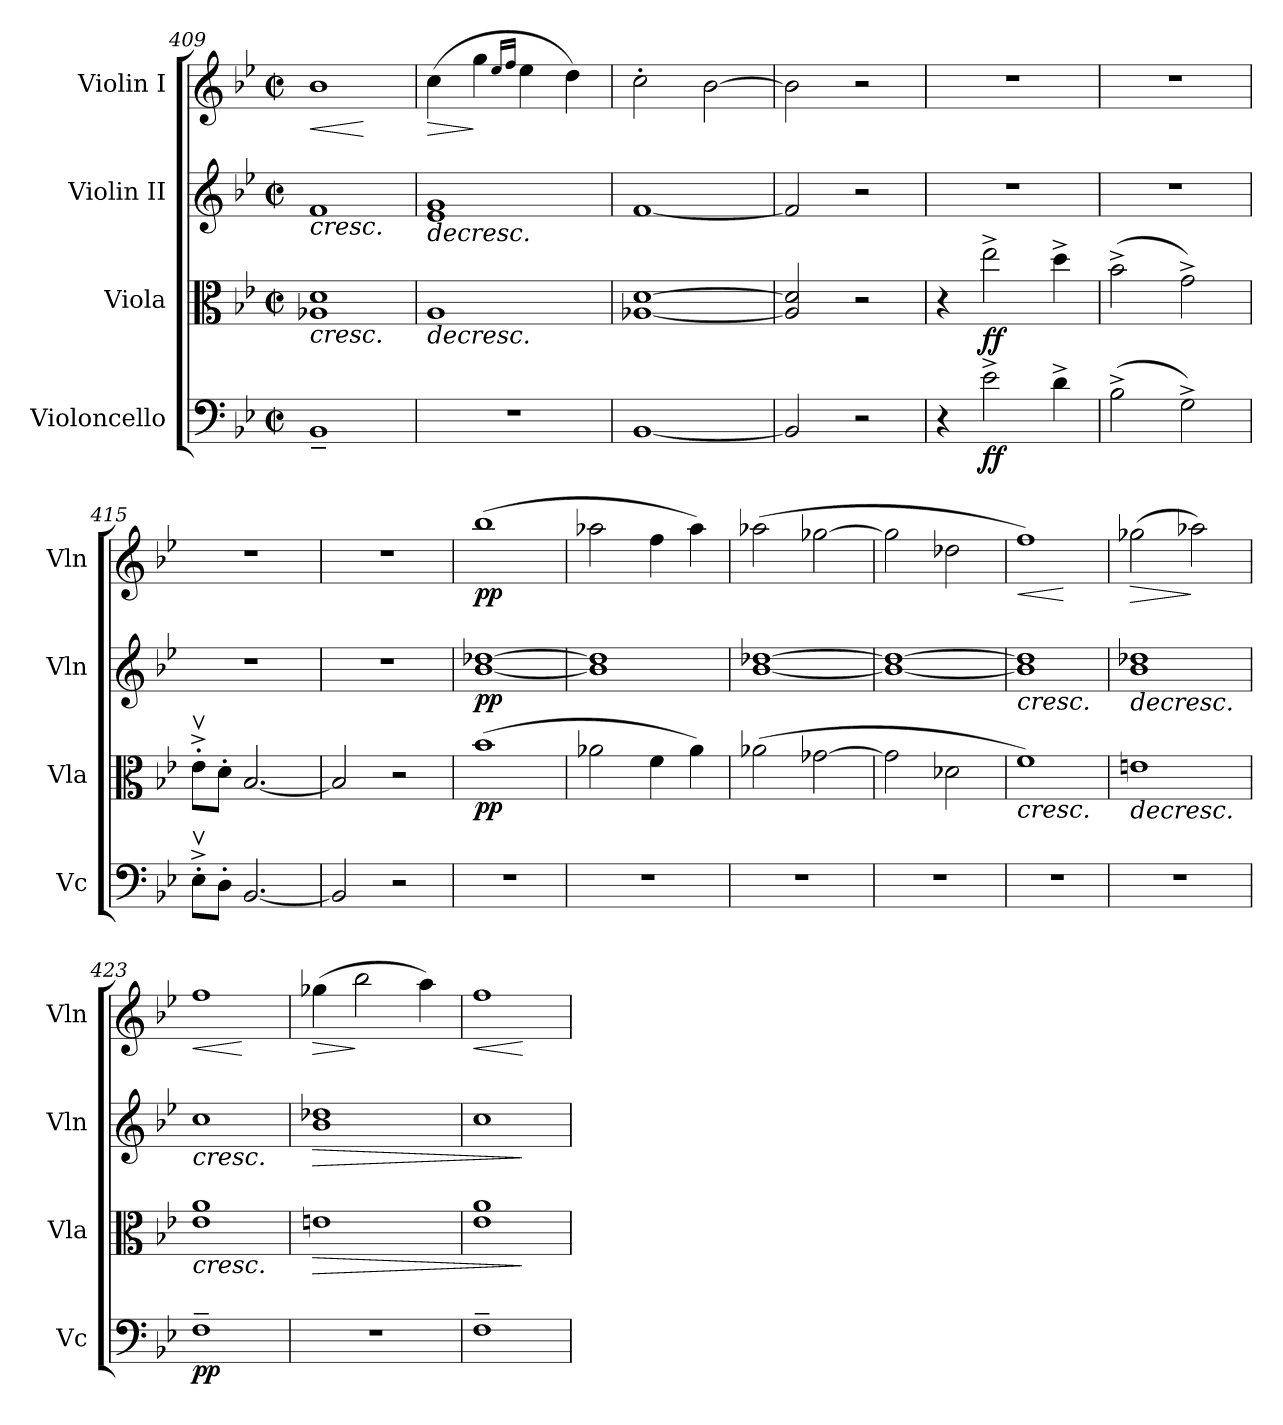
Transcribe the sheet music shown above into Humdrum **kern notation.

**kern	**dynam	**kern	**dynam	**kern	**dynam	**kern	**dynam
*part4	*part4	*part3	*part3	*part2	*part2	*part1	*part1
*staff4	*staff4	*staff3	*staff3	*staff2	*staff2	*staff1	*staff1
*I"Violoncello	*	*I"Viola	*	*I"Violin II	*	*I"Violin I	*
*I'Vc	*	*I'Vla	*	*I'Vln	*	*I'Vln	*
*clefF4	*	*clefC3	*	*clefG2	*	*clefG2	*
*k[b-e-]	*	*k[b-e-]	*	*k[b-e-]	*	*k[b-e-]	*
*M2/2	*	*M2/2	*	*M2/2	*	*M2/2	*
*met(c|)	*	*met(c|)	*	*met(c|)	*	*met(c|)	*
=409	=409	=409	=409	=409	=409	=409	=409
!	!	!	!LO:HP:b	!	!LO:HP:b	!	!LO:HP:b
1BB-~	.	1A-X 1d	<	1f	<	1b-	<
.	.	.	.	.	.	.	[
=410	=410	=410	=410	=410	=410	=410	=410
!	!	!	!LO:HP:b	!	!LO:HP:b	!	!LO:HP:b
1r	.	1A	>	1e- 1g	>	(>4cc\	>
.	.	.	.	.	.	4gg\	]
.	.	.	.	.	.	16qee-/LL	.
.	.	.	.	.	.	16qff/JJ	.
.	.	.	.	.	.	4ee-\	.
.	.	.	.	.	.	4dd\)	.
.	.	.	[	.	[	.	.
=411	=411	=411	=411	=411	=411	=411	=411
[1BB-	.	[1A-X [1d	.	[1f	.	2cc'\	.
.	.	.	.	.	.	[2b-\	.
=412	=412	=412	=412	=412	=412	=412	=412
2BB-/]	.	2A-/] 2d/]	.	2f/]	.	2b-\]	.
2r	.	2r	.	2r	.	2r	.
=413	=413	=413	=413	=413	=413	=413	=413
4r	.	4r	.	1r	.	1r	.
!	!LO:DY:b	!	!LO:DY:b	!	!	!	!
2e-^\	ff	2ee-^\	ff	.	.	.	.
4d^\	.	4dd^\	.	.	.	.	.
=414	=414	=414	=414	=414	=414	=414	=414
(>2B-^\	.	(>2b-^\	.	1r	.	1r	.
2G^\)	.	2g^\)	.	.	.	.	.
=415	=415	=415	=415	=415	=415	=415	=415
8E-v'^\L	.	8e-v'^\L	.	1r	.	1r	.
8D'\J	.	8d'\J	.	.	.	.	.
[2.BB-/	.	[2.B-/	.	.	.	.	.
=416	=416	=416	=416	=416	=416	=416	=416
2BB-/]	.	2B-/]	.	1r	.	1r	.
2r	.	2r	.	.	.	.	.
=417	=417	=417	=417	=417	=417	=417	=417
!	!	!	!LO:DY:b	!	!LO:DY:b	!	!LO:DY:b
1r	.	(>1b-	pp	[1b- [1dd-X	pp	(>1bb-	pp
=418	=418	=418	=418	=418	=418	=418	=418
1r	.	2a-X\	.	1b-] 1dd-]	.	2aa-X\	.
.	.	4f\	.	.	.	4ff\	.
.	.	4a-\)	.	.	.	4aa-\)	.
!!LO:PB:g=z
=419	=419	=419	=419	=419	=419	=419	=419
1r	.	(>2a-X\	.	[1b- [1dd-X	.	(>2aa-X\	.
.	.	[2g-X\	.	.	.	[2gg-X\	.
=420	=420	=420	=420	=420	=420	=420	=420
1r	.	2g-\]	.	1b-_ 1dd-_	.	2gg-\]	.
.	.	2d-X\	.	.	.	2dd-X\	.
=421	=421	=421	=421	=421	=421	=421	=421
!	!	!	!LO:HP:b	!	!LO:HP:b	!	!LO:HP:b
1r	.	1f)	<	1b-] 1dd-]	<	1ff)	<
.	.	.	]	.	]	.	[
=422	=422	=422	=422	=422	=422	=422	=422
!	!	!	!LO:HP:b	!	!LO:HP:b	!	!LO:HP:b
1r	.	1en	>	1b- 1dd-X	>	(>2gg-X\	>
.	.	.	.	.	.	2aa-X\)	]
.	.	.	[	.	[	.	.
=423	=423	=423	=423	=423	=423	=423	=423
!	!LO:DY:b	!	!LO:HP:b	!	!LO:HP:b	!	!LO:HP:b
1F~	pp	1e- 1a	<	1cc	<	1ff	<
.	.	.	]	.	]	.	[
=424	=424	=424	=424	=424	=424	=424	=424
!	!	!	!LO:HP:b	!	!LO:HP:b	!	!LO:HP:b
1r	.	1en	>	1b- 1dd-X	>	(>4gg-X\	>
.	.	.	.	.	.	2bb-\	]
.	.	.	.	.	.	4aa\)	.
.	.	.	[	.	[	.	.
=425	=425	=425	=425	=425	=425	=425	=425
!	!	!	!	!	!	!	!LO:HP:b
1F~	.	1e- 1a	.	1cc	.	1ff	<
.	.	.	]	.	]	.	[
=	=	=	=	=	=	=	=
*-	*-	*-	*-	*-	*-	*-	*-
